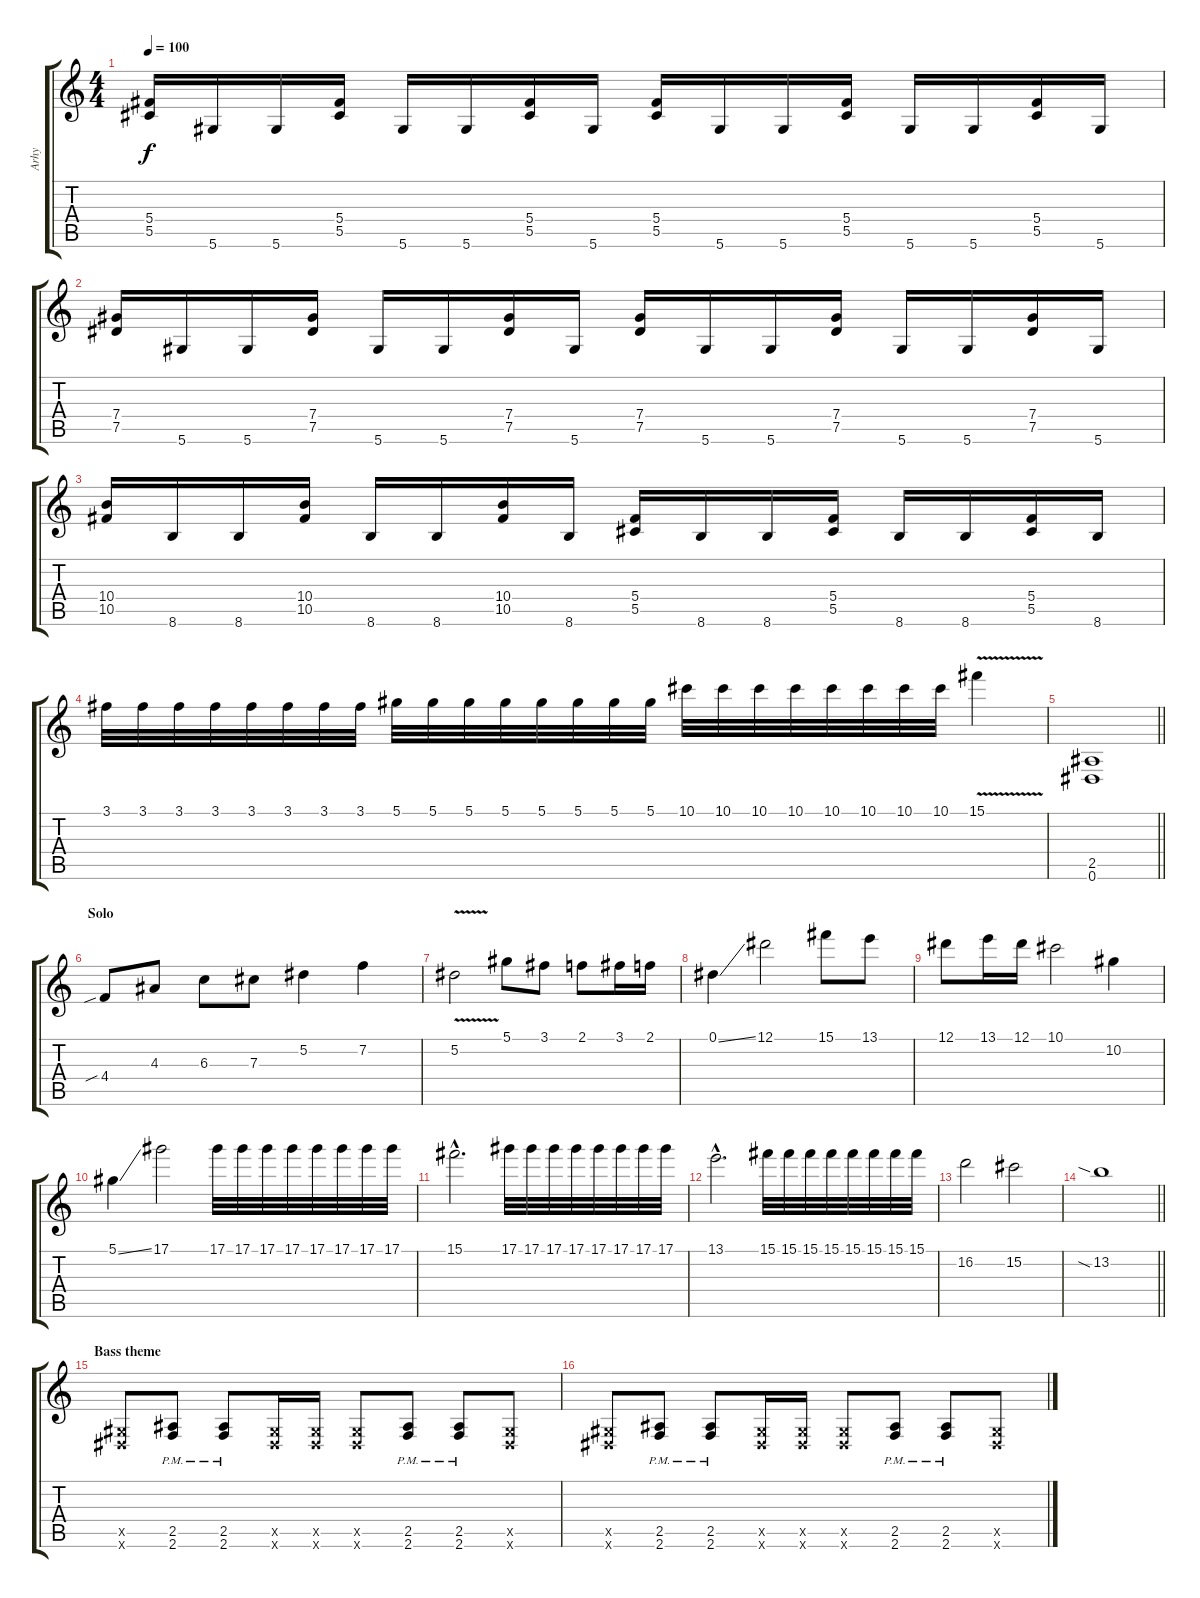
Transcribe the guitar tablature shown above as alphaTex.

\track ("Arhy" "Arhy") {instrument distortionguitar}
\staff {score tabs}
\tuning (Eb4 Bb3 Gb3 Db3 Ab2 Eb2) {hide}
\ts (4 4)
\tempo 100
\clef g2
\ks c
(5.4 5.5).16{dy f} 5.6.16 5.6.16 (5.4 5.5).16 5.6.16 5.6.16 (5.4 5.5).16 5.6.16 (5.4 5.5).16 5.6.16 5.6.16 (5.4 5.5).16 5.6.16 5.6.16 (5.4 5.5).16 5.6.16 |
(7.4 7.5).16 5.6.16 5.6.16 (7.4 7.5).16 5.6.16 5.6.16 (7.4 7.5).16 5.6.16 (7.4 7.5).16 5.6.16 5.6.16 (7.4 7.5).16 5.6.16 5.6.16 (7.4 7.5).16 5.6.16 |
(10.4 10.5).16 8.6.16 8.6.16 (10.4 10.5).16 8.6.16 8.6.16 (10.4 10.5).16 8.6.16 (5.4 5.5).16 8.6.16 8.6.16 (5.4 5.5).16 8.6.16 8.6.16 (5.4 5.5).16 8.6.16 |
3.1.32 3.1.32 3.1.32 3.1.32 3.1.32 3.1.32 3.1.32 3.1.32 5.1.32 5.1.32 5.1.32 5.1.32 5.1.32 5.1.32 5.1.32 5.1.32 10.1.32 10.1.32 10.1.32 10.1.32 10.1.32 10.1.32 10.1.32 10.1.32 15.1{v}.4 |
\barLineRight lightlight
(2.5 0.6).1 |
\section ("" "Solo")
4.4{sib}.8 4.3.8 6.3.8 7.3.8 5.2.4 7.2.4 |
5.2{v}.2 5.1.8 3.1.8 2.1.8 3.1.16 2.1.16 |
0.1{ss}.4 12.1.2 15.1.8 13.1.8 |
12.1.8 13.1.16 12.1.16 10.1.2 10.2.4 |
5.1{ss}.4{balance 8} 17.1.2 17.1.32 17.1.32 17.1.32 17.1.32 17.1.32 17.1.32 17.1.32 17.1.32 |
15.1{hac}.2{d} 17.1.32 17.1.32 17.1.32 17.1.32 17.1.32 17.1.32 17.1.32 17.1.32 |
13.1{hac}.2{d} 15.1.32 15.1.32 15.1.32 15.1.32 15.1.32 15.1.32 15.1.32 15.1.32 |
16.2.2 15.2.2 |
\barLineRight lightlight
13.2{sia}.1 |
\section ("" "Bass theme")
(0.5{x} 0.6{x}).8{balance 0} (2.5{pm} 2.6{pm}).8 (2.5{pm} 2.6{pm}).8 (0.5{x} 0.6{x}).16 (0.5{x} 0.6{x}).16 (0.5{x} 0.6{x}).8 (2.5{pm} 2.6{pm}).8 (2.5{pm} 2.6{pm}).8 (0.5{x} 0.6{x}).8 |
(0.5{x} 0.6{x}).8 (2.5{pm} 2.6{pm}).8 (2.5{pm} 2.6{pm}).8 (0.5{x} 0.6{x}).16 (0.5{x} 0.6{x}).16 (0.5{x} 0.6{x}).8 (2.5{pm} 2.6{pm}).8 (2.5{pm} 2.6{pm}).8 (0.5{x} 0.6{x}).8
